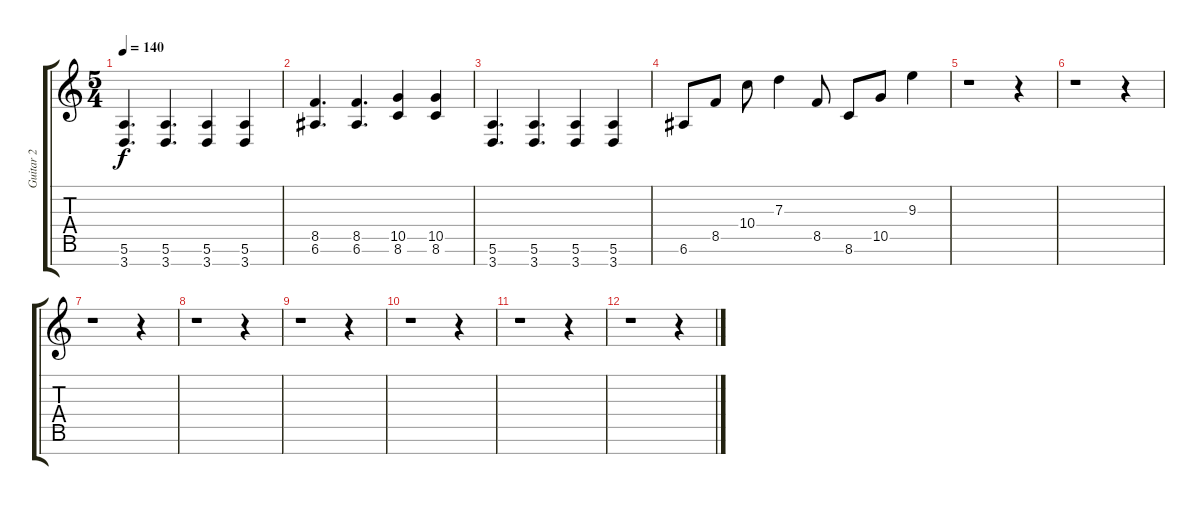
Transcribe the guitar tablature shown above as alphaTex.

\track ("Guitar 2" "Guitar 2") {instrument distortionguitar}
\staff {score tabs}
\tuning (E4 B3 G3 D3 A2 E2 B1) {hide}
\ts (5 4)
\tempo 140
\clef g2
\ks c
(5.6 3.7).4{d dy f} (5.6 3.7).4{d} (5.6 3.7).4 (5.6 3.7).4 |
(8.5 6.6).4{d} (8.5 6.6).4{d} (10.5 8.6).4 (10.5 8.6).4 |
(5.6 3.7).4{d} (5.6 3.7).4{d} (5.6 3.7).4 (5.6 3.7).4 |
6.6.8 8.5.8 10.4.8 7.3.4 8.5.8 8.6.8 10.5.8 9.3.4 |
r.1 r.4 |
r.1 r.4 |
r.1 r.4 |
r.1 r.4 |
r.1 r.4 |
r.1 r.4 |
r.1 r.4 |
r.1 r.4
